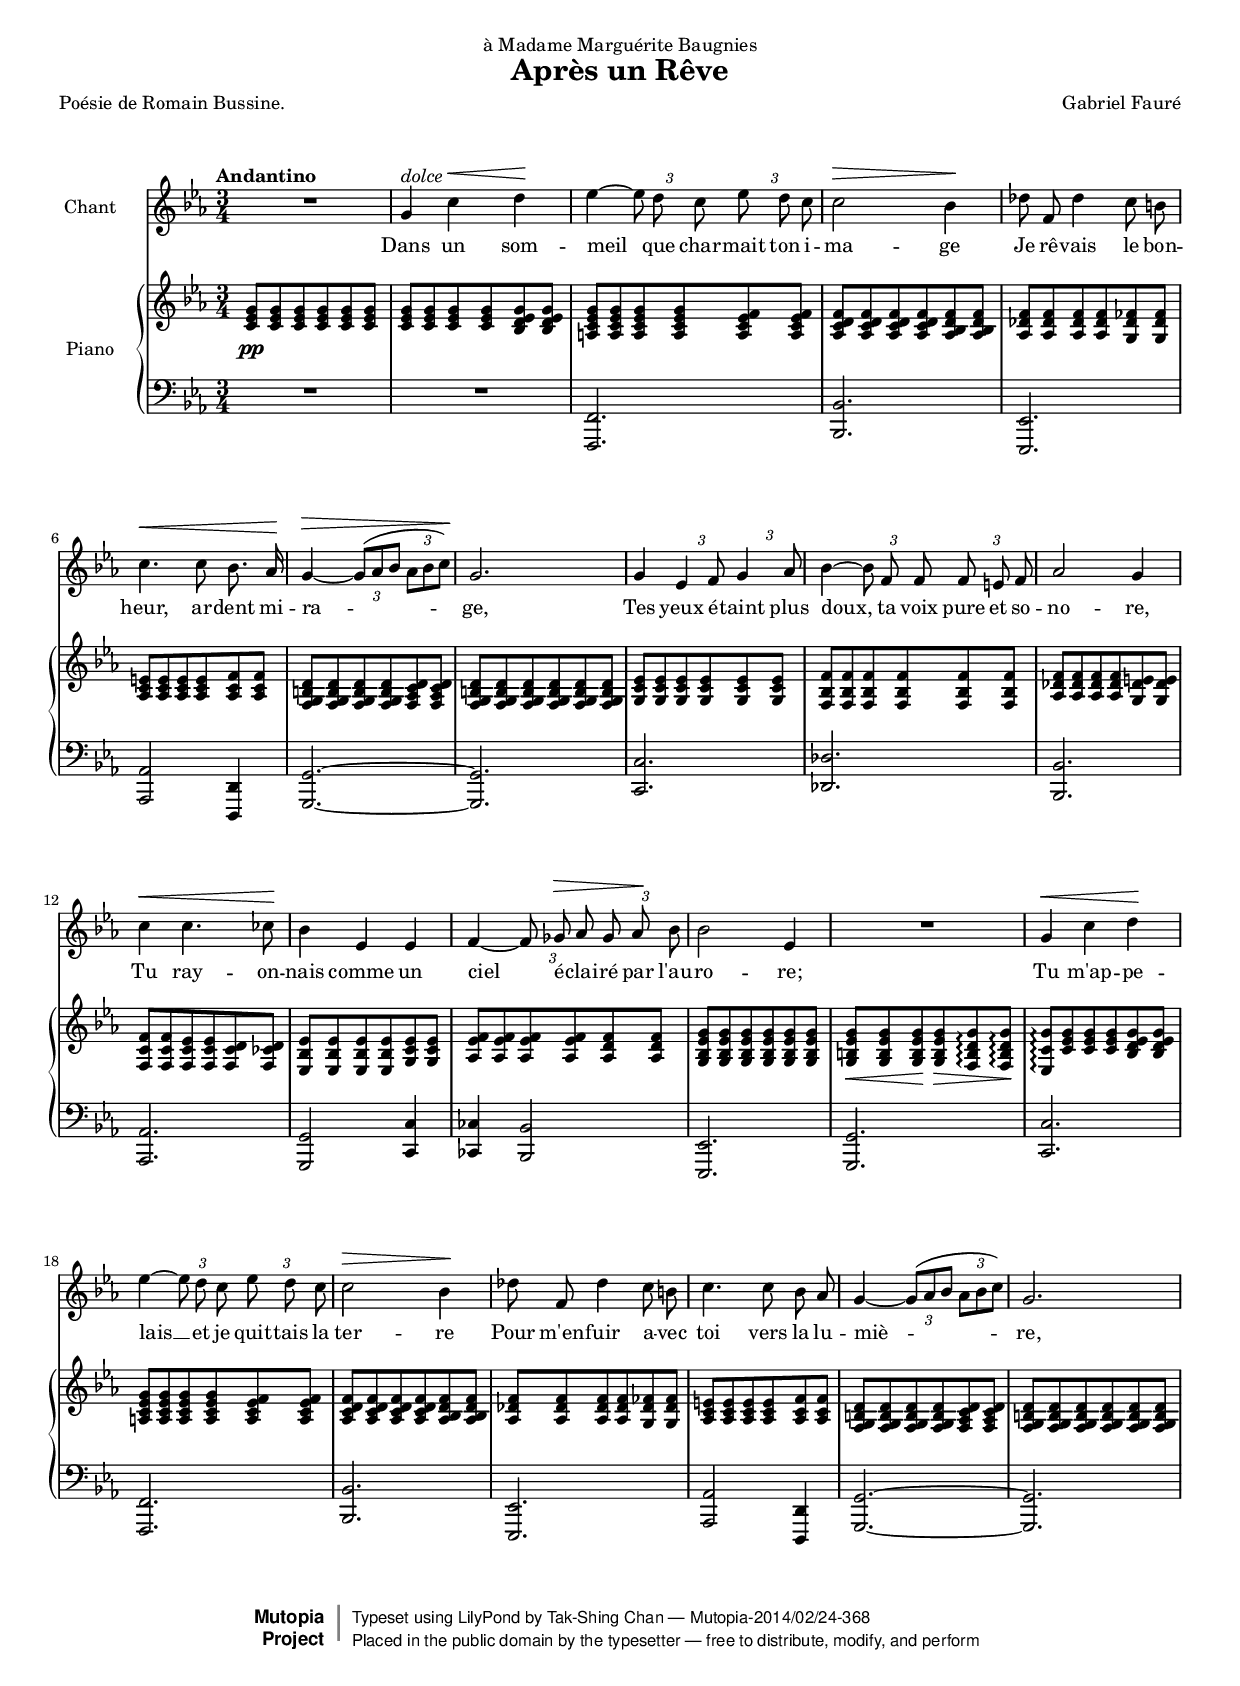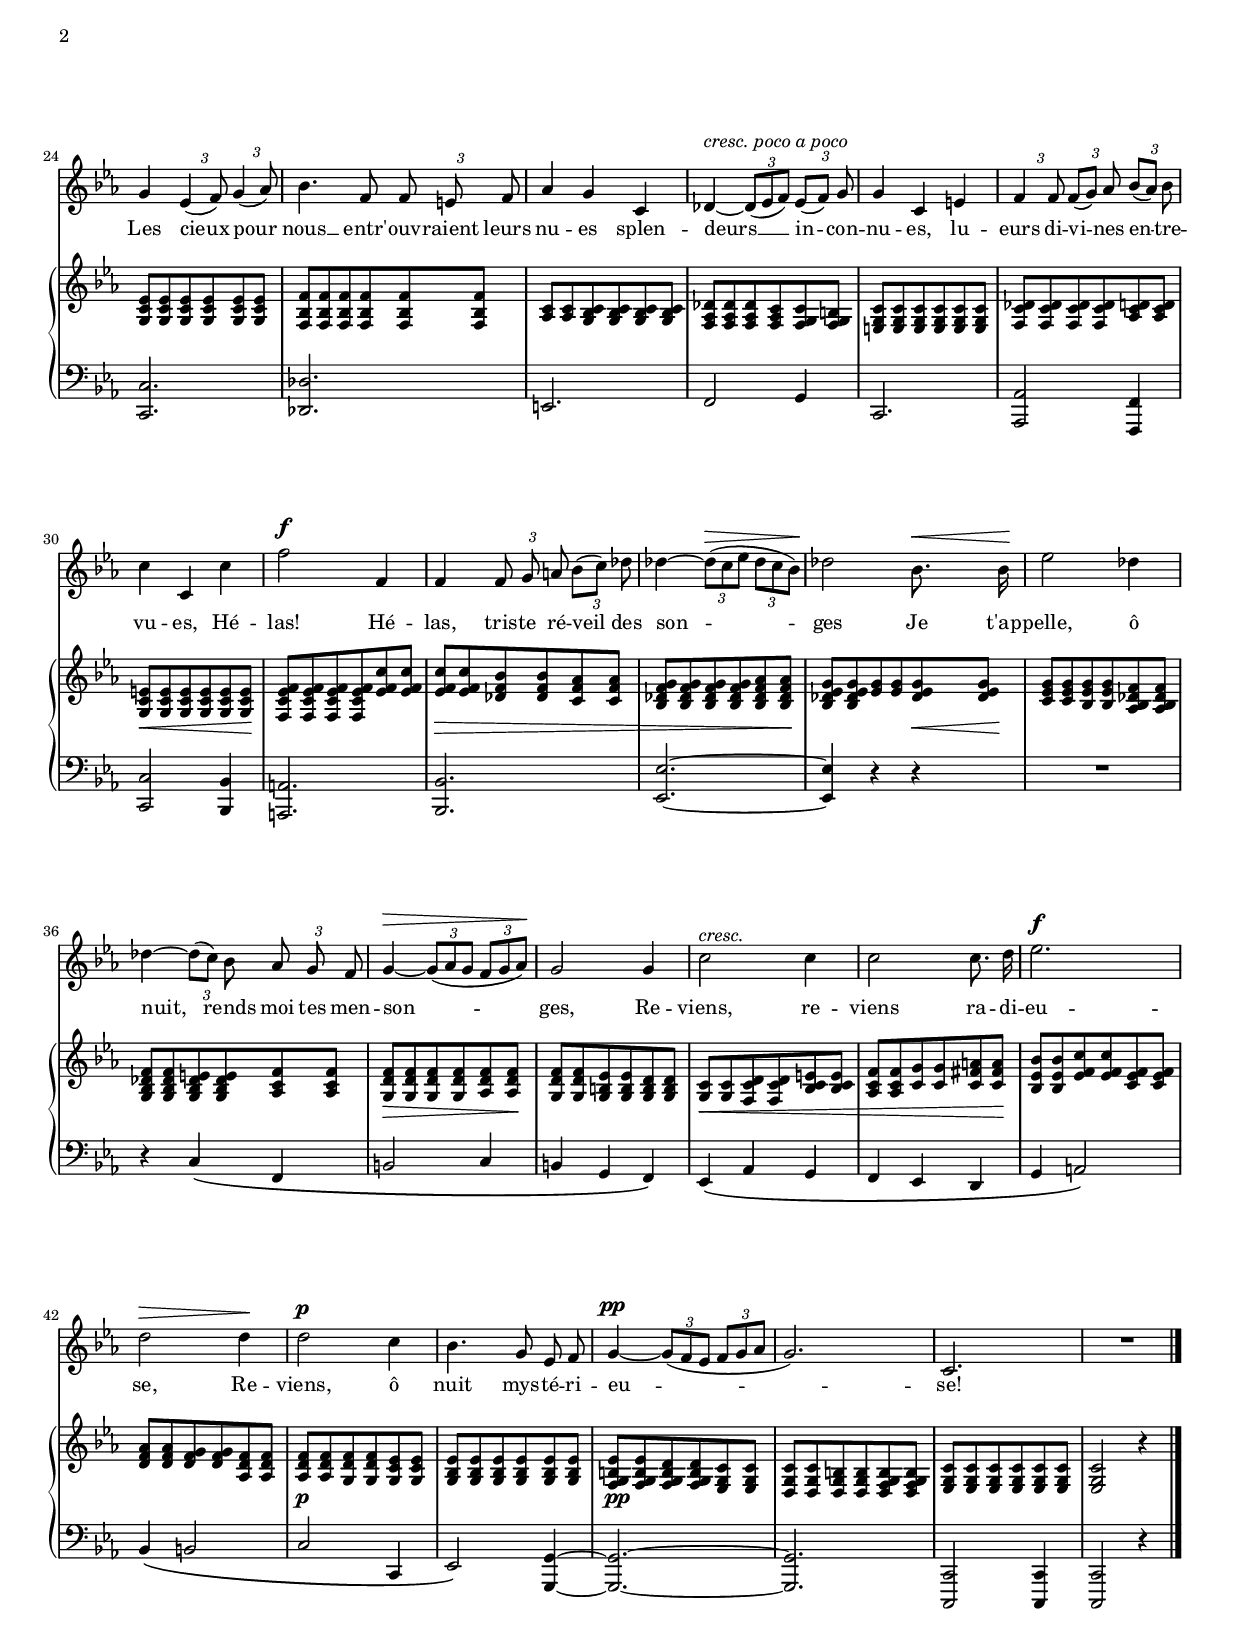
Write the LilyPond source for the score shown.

\version "2.18.0"
\paper  {
  #(define fonts
    (make-pango-font-tree "Ume P Gothic Balsa"
                          "Ume P Mincho"
                          "Ume Mincho Balsa"
                           (/ staff-height pt 20)))
}
#(set-global-staff-size 16)

\header {
  dedication = "à Madame Marguérite Baugnies"
  title = "Après un Rêve"
  poet = "Poésie de Romain Bussine."
  composer = "Gabriel Fauré"
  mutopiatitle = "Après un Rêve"
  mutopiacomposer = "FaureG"
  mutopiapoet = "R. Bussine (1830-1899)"
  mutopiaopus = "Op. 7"
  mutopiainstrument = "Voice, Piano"
  date = "1877"
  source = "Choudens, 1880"
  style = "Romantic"
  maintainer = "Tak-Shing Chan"
  % Updated by Francisco Vila <paconet.org@gmail.com>
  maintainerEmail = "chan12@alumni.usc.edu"
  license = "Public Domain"

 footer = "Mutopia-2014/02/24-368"
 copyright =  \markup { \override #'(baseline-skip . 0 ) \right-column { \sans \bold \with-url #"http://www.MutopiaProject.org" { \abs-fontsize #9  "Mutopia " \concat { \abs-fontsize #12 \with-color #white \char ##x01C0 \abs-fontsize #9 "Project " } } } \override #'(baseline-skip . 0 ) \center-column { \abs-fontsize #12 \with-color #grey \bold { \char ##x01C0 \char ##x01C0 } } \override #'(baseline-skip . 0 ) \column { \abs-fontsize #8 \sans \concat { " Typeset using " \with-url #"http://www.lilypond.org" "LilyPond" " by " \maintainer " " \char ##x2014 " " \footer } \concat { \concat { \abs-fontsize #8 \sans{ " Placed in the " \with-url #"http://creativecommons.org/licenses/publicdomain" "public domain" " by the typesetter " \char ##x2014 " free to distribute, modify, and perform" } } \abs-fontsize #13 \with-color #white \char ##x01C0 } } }
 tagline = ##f
}

chant =  \relative c'' {
  \key c \minor
  \time 3/4
  \set Staff.autoBeaming = ##f
  \override Staff.Hairpin.minimum-length = #8
  \dynamicUp
  \override DynamicLineSpanner.padding = #1.2
  \override TupletBracket.bracket-visibility = ##f
  \override TupletBracket.direction = #UP
  \tupletSpan 4
  R2. |
  g4^\markup{\italic "dolce"} c\< d\! |
  ees ~ \tuplet 3/2 { ees8 d c ees d c } |
  c2\> bes4\! |
  des8 f, des'4 c8 b |
  c4.\< c8 bes8. aes16\! |
  g4\> ~ \tuplet 3/2 {
    \override TupletBracket.direction = #DOWN
    g8([ aes bes]
    \override TupletBracket.direction = #UP
    aes[ bes c])\!
  } |
  g2. |
  g4 \tuplet 3/2 { ees4 f8 g4 aes8 } |
  bes4 ~ \tuplet 3/2 { bes8 f f f e f } |
  aes2 g4 |
  c\< c4. ces8\! |
  bes4 ees, ees |
  f ~ \tuplet 3/2 {
    \override TupletBracket.direction = #DOWN
    f8 ges\> aes
    \override TupletBracket.direction = #UP
    ges aes\! bes
  } |
  bes2 ees,4 |
  R2. |
  g4\< c d\! |
  ees ~ \tuplet 3/2 { ees8 d c ees d c } |
  c2\> bes4\! |
  des8 f, des'4 c8 b |
  c4. c8 bes aes |
  g4 ~ \tuplet 3/2 {
    \override TupletBracket.direction = #DOWN
    g8([ aes bes]
    \override TupletBracket.direction = #UP
    aes[ bes c])
  } |
  g2. |
  g4 \tuplet 3/2 { ees4( f8) g4( aes8) } |
  bes4. f8 \tuplet 3/2 { f e f } |
  aes4 g c, |
  des4^\markup{ \italic "cresc. poco a poco"} ~ \tuplet 3/2 { des8([ ees f]) ees([ f]) g } |
  g4 c, e |
  \tuplet 3/2 { f4 f8 f([ g)] aes }
  \tuplet 3/2 {  bes([ aes)] bes }
  %\override TupletBracket.direction = #UP
  |
  c4 c, c' |
  f2\f f,4 |
  f \tuplet 3/2 {
    f8 g a
    \override TupletBracket.direction = #DOWN
    bes([ c]) des
  } |
  des4 ~ \tuplet 3/2 { des8\>([ c ees] des[ c bes])\! } |
  des2 bes8.\< bes16\! |
  ees2 des4 |
  des4 ~ \tuplet 3/2 {
    des8([ c]) bes
    \override TupletBracket.direction = #UP
    aes g f
  } |
  g4\> ~ \tuplet 3/2 { g8([ aes g] f[ g aes])\! } |
  g2 g4 |
  c2^\markup{\italic "cresc."} c4 |
  c2 c8. d16 |
  ees2.\f |
  d2\> d4\! |
  d2\p c4 |
  bes4. g8 ees f |
  g4\pp ~ \tuplet 3/2 { g8([ f ees] f[ g aes] } |
  g2.) |
  c, |
  R |
  \bar "|."
}

poesie = \lyricmode {
  Dans un som -- meil que char -- mait ton i -- ma -- ge
  Je rê -- vais le bon -- heur,
  ar -- dent mi -- ra -- ge,
  Tes yeux é -- taint plus doux,
  ta voix pure et so -- no -- re,
  Tu ray -- on -- nais comme un ciel é -- clai -- ré par l'au -- ro -- re;
  Tu m'ap -- pe -- lais __ et je quit -- tais la ter -- re
  Pour m'en -- fuir a -- vec toi vers la lu -- miè -- re,
  Les cieux pour nous __ entr' -- ouv -- raient leurs nu -- es splen -- deurs __ in -- con -- nu -- es,
  lu -- eurs di -- vi -- nes en -- tre -- vu -- es,
  Hé -- las!
  Hé -- las,
  tris -- te ré -- veil des son -- ges
  Je t'ap -- pelle,
  ô nuit,
  rends moi tes men -- son -- ges,
  Re -- viens,
  re -- viens ra -- di -- eu -- se,
  Re -- viens,
  ô nuit mys -- té -- ri -- eu -- se!
}

droit =  \relative c' {
  \key c \minor
  \time 3/4
  <c ees g>8 <c ees g> <c ees g> <c ees g> <c ees g> <c ees g> |
  <c ees g> <c ees g> <c ees g> <c ees g> <bes d ees g> <bes d ees g> |
  <a c ees g> <a c ees g> <a c ees g> <a c ees g> <a c ees f> <a c ees f> |
  <aes c d f> <aes c d f> <aes c d f> <aes c d f> <aes bes d f> <aes bes d f> |
  <aes des f> <aes des f> <aes des f> <aes des f> <g des' fes> <g des' fes> |
  <aes c e> <aes c e> <aes c e> <aes c e> <aes c f> <aes c f> |
  <f g b d> <f g b d> <f g b d> <f g b d> <f aes c d> <f aes c d> |
  <f g b d> <f g b d> <f g b d> <f g b d> <f g b d> <f g b d> |
  <g c ees> <g c ees> <g c ees> <g c ees> <g c ees> <g c ees> |
  <f bes f'> <f bes f'> <f bes f'> <f bes f'> <f bes f'> <f bes f'> |
  <aes des f> <aes des f> <aes des f> <aes des f> <g des' e> <g des' e> |
  <f c' f> <f c' f> <f c' ees> <f c' ees> <f c' d> <f ces' d> |
  <ees bes' ees> <ees bes' ees> <ees bes' ees> <ees bes' ees> <g c ees> <g c ees> |
  <aes ees' f> <aes ees' f> <aes ees' f> <aes ees' f> <aes d f> <aes d f> |
  <g bes ees g> <g bes ees g> <g bes ees g> <g bes ees g> <g bes ees g> <g bes ees g> |
  <g b ees g> <g b ees g> <g b ees g> <g b ees g> <f b d g>\arpeggio <f b d g>\arpeggio |
  <ees c' g'>\arpeggio <c' ees g> <c ees g> <c ees g> <bes d ees g> <bes d ees g> |
  <a c ees g> <a c ees g> <a c ees g> <a c ees g> <a c ees f> <a c ees f> |
  <aes c d f> <aes c d f> <aes c d f> <aes c d f> <aes bes d f> <aes bes d f> |
  <aes des f> <aes des f> <aes des f> <aes des f> <g des' fes> <g des' fes> |
  <aes c e> <aes c e> <aes c e> <aes c e> <aes c f> <aes c f> |
  <f g b d> <f g b d> <f g b d> <f g b d> <f aes c d> <f aes c d> |
  <f g b d> <f g b d> <f g b d> <f g b d> <f g b d> <f g b d> |
  <g c ees> <g c ees> <g c ees> <g c ees> <g c ees> <g c ees> |
  <f bes f'> <f bes f'> <f bes f'> <f bes f'> <f bes f'> <f bes f'> |
  <aes c> <aes c> <g bes c> <g bes c> <g bes c> <g bes c> |
  <f aes des> <f aes des> <f aes des> <f aes c> <f g c> <f g b> |
  <e g c> <e g c> <e g c> <e g c> <e g c> <e g c> |
  <f c' des> <f c' des> <f c' des> <f c' des> <aes c d> <aes c d> |
  <g c e> <g c e> <g c e> <g c e> <g c e> <g c e> |
  <f c' ees f> <f c' ees f> <f c' ees f> <f c' ees f> <ees' f c'> <ees f c'> |
  <ees f c'> <ees f c'> <des f bes> <des f bes> <c f aes> <c f aes> |
  <bes des f g> <bes des f g> <bes des f g> <bes des f g> <bes des f aes> <bes des f aes> |
  <bes des ees g> <bes des ees g> <ees g> <ees g> <des ees g> <des ees g> |
  <c ees g> <c ees g> <bes ees g> <bes ees g> <aes bes des f> <aes bes des f> |
  <g bes des f> <g bes des f> <g bes des e> <g bes des e> <aes c f> <aes c f> |
  <g d' f> <g d' f> <g d' f> <g d' f> <aes d f> <aes d f> |
  <g d' f> <g d' f> <g b ees> <g b ees> <g b d> <g b d> |
  <g c> <g c> <f c' d> <f c' d> <bes c e> <bes c e> |
  <aes c f> <aes c f> <c g'> <c g'> <c fis a> <c fis a> |
  <bes ees bes'> <bes ees bes'> <ees f c'> <ees f c'> <c ees f> <c ees f> |
  <d f aes> <d f aes> <d f g> <d f g> <aes d f> <aes d f> |
  <aes d f> <aes d f> <g d' f> <g d' f> <g c ees> <g c ees> |
  <g bes ees> <g bes ees> <g bes ees> <g bes ees> <g bes ees> <g bes ees> |
  <f g b ees> <f g b ees> <f g b d> <f g b d> <ees g c> <ees g c> |
  <d g c> <d g c> <d g b> <d g b> <d f g b> <d f g b> |
  <ees g c> <ees g c> <ees g c> <ees g c> <ees g c> <ees g c> |
  <ees g c>2 r4 |
  \bar "|."
}

dynamics =  {
  \override Staff.Hairpin.minimum-length = #8
  s2.\pp
  s s s s s s s s s s s s s s
  s8\< s s\! s\> s s\!
  s2. s s s s s s s s s s s s
  s8\< s2 s8\!
  s2.
  s8\> s s2 s s8 s\!
  s8 s4. s8\< s\!
  s2. s
  s8\> s2 s8\!
  s2.
  s8\< s s2 s s8 s\!
  s2. s
  s\p
  s
  s\pp
}

gauche =  \relative c,, {
  \clef "F"
  \key c \minor
  \time 3/4
  R2. |
  R |
  <f f'> |
  <bes bes'> |
  <ees, ees'> |
  <aes aes'>2 <d, d'>4 |
  <g g'>2. ~ |
  <g g'> |
  <c c'> |
  <des des'> |
  <bes bes'> |
  <aes aes'> |
  <g g'>2 <c c'>4 |
  <ces ces'> <bes bes'>2 |
  <ees, ees'>2. |
  <g g'> |
  <c c'> |
  <f, f'> |
  <bes bes'> |
  <ees, ees'> |
  <aes aes'>2 <d, d'>4 |
  <g g'>2. ~ |
  <g g'> |
  <c c'> |
  <des des'> |
  e |
  f2 g4 |
  c,2. |
  <aes aes'>2 <f f'>4 |
  <c' c'>2 <bes bes'>4 |
  <a a'>2. |
  <bes bes'> |
  <ees ees'> ~ |
  <ees ees'>4 r r |
  R2. |
  r4 c'\( f, |
  b2 c4 |
  b g f\) |
  ees\( aes g |
  f ees d |
  g a2\) |
  bes4\( b2 |
  c c,4 |
  ees2\) <g, g'>4 ~ |
  <g g'>2. ~ |
  <g g'> |
  <c, c'>2 <c c'>4 |
  <c c'>2 r4 |
  \bar "|."
}

\score {
  <<
    \new Staff {
      \set Staff.instrumentName = "Chant"
      \tempo "Andantino"
      \chant
    }
    \addlyrics \poesie
    \new PianoStaff <<
      \set PianoStaff.instrumentName = "Piano"
      \new Staff \droit
      \new Dynamics \dynamics
      \new Staff \gauche
    >>
  >>
  \layout {
    \context {
      \Staff
      \override VerticalAxisGroup.staff-staff-spacing = #'((basic-distance . 10))
    }
  }
  \midi { }
}

\paper {
  markup-system-spacing #'basic-distance = #16
  top-system-spacing #'basic-distance = #16
  top-markup-spacing #'basic-distance = #8
  ragged-last-bottom = ##f
  last-bottom-spacing #'basic-distance = #16
}
